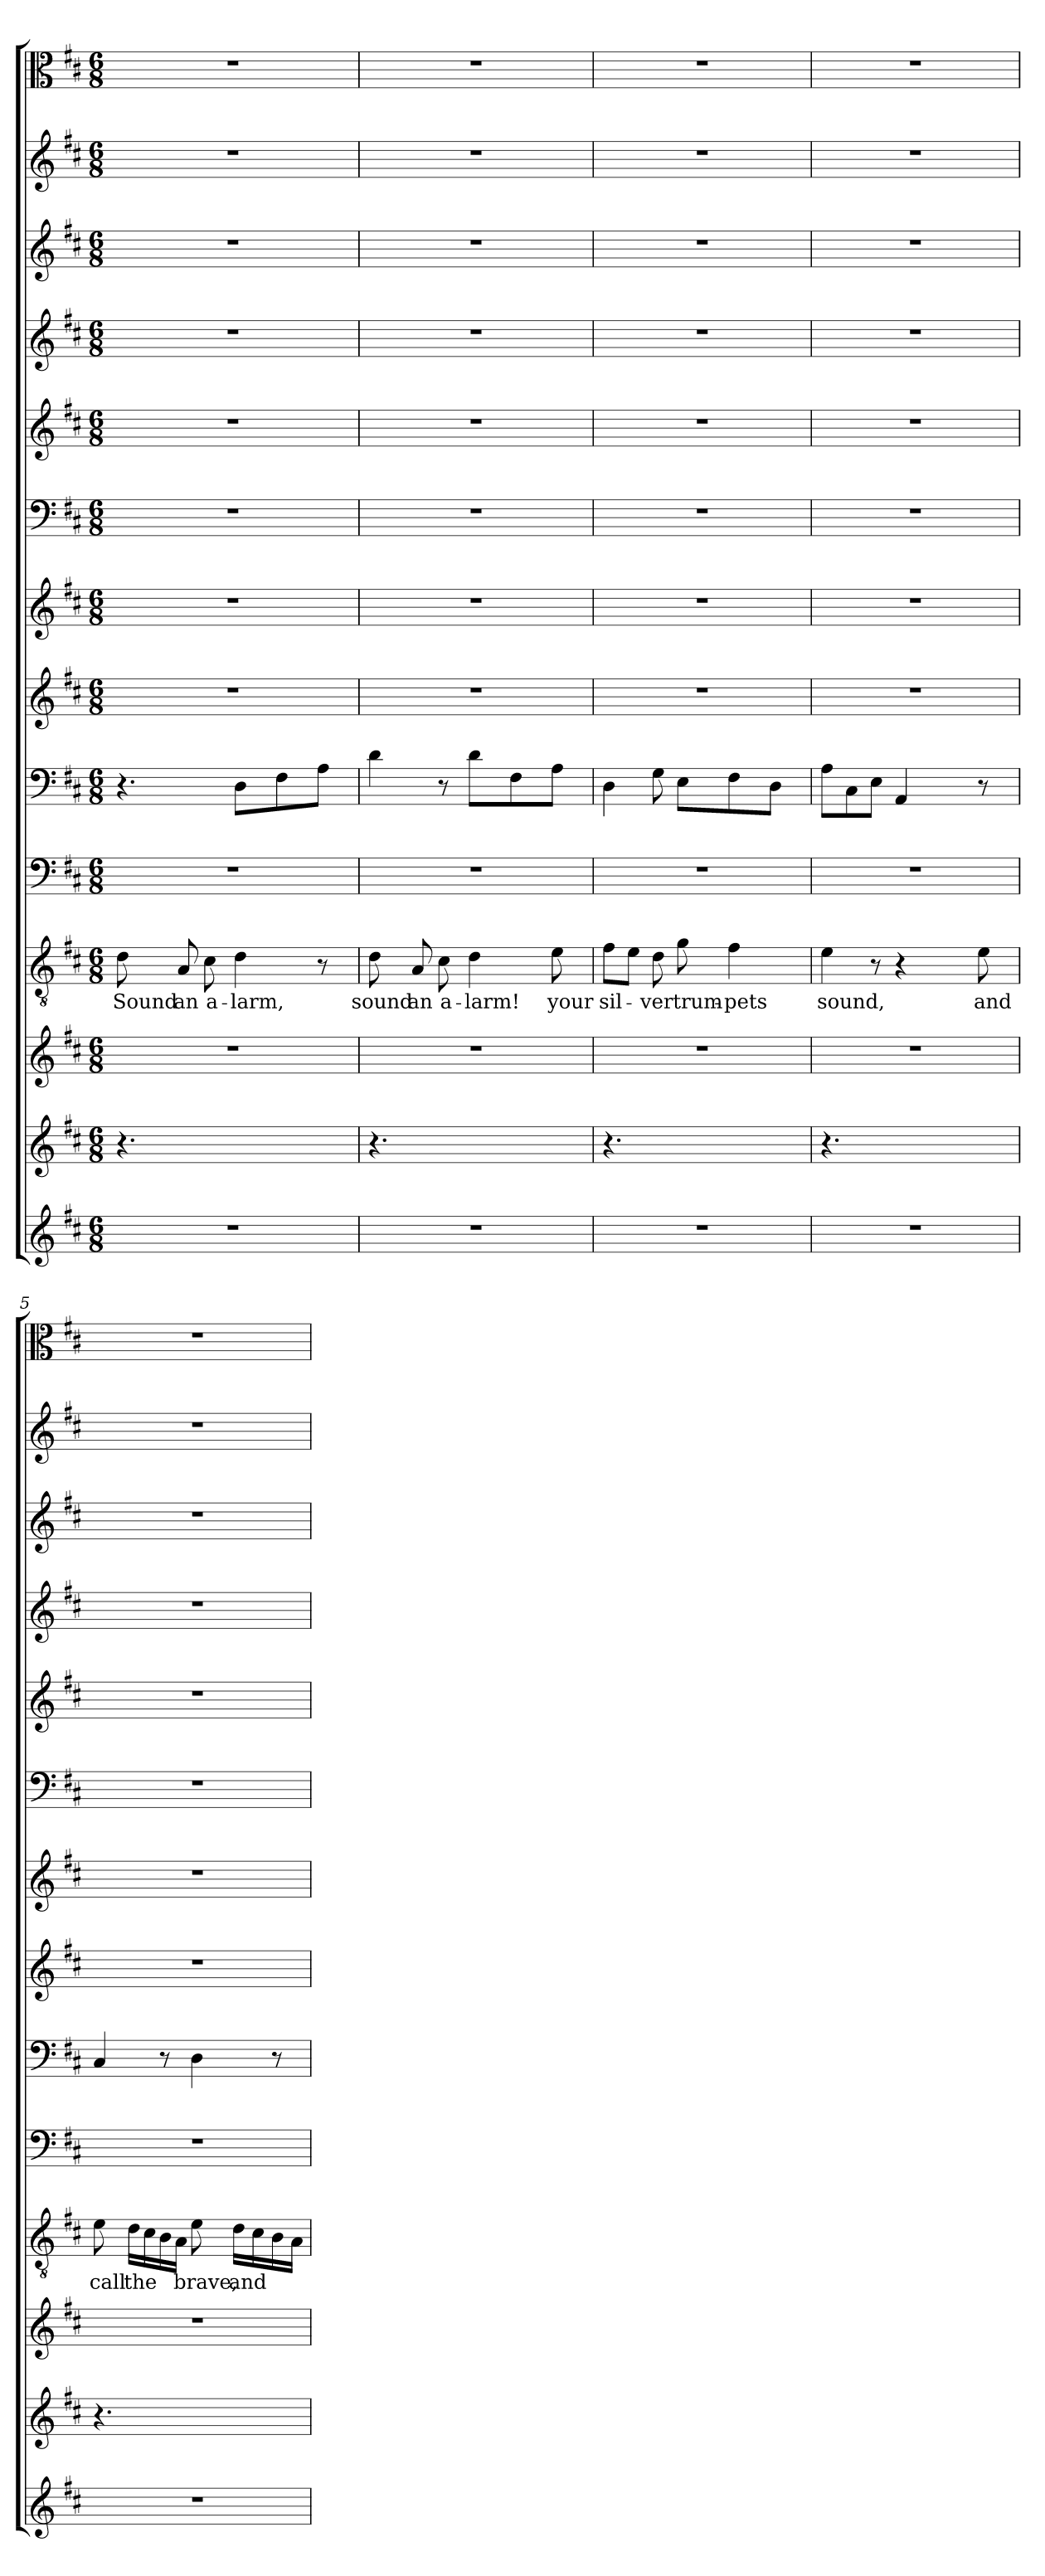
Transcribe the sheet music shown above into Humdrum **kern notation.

**kern	**kern	**kern	**kern	**text	**kern	**kern	**kern	**kern	**kern	**kern	**kern	**kern	**kern	**kern
*part14	*part13	*part12	*part11	*part11	*part10	*part9	*part8	*part7	*part6	*part5	*part4	*part3	*part2	*part1
*staff14	*staff13	*staff12	*staff11	*staff11	*staff10	*staff9	*staff8	*staff7	*staff6	*staff5	*staff4	*staff3	*staff2	*staff1
*clefG2	*clefG2	*clefG2	*clefGv2	*	*clefF4	*clefF4	*clefG2	*clefG2	*clefF4	*clefG2	*clefG2	*clefG2	*clefG2	*clefC3
*k[f#c#]	*k[f#c#]	*k[f#c#]	*k[f#c#]	*	*k[f#c#]	*k[f#c#]	*k[f#c#]	*k[f#c#]	*k[f#c#]	*k[f#c#]	*k[f#c#]	*k[f#c#]	*k[f#c#]	*k[f#c#]
*D:	*D:	*D:	*D:	*	*D:	*D:	*D:	*D:	*D:	*D:	*D:	*D:	*D:	*D:
*M6/8	*M6/8	*M6/8	*M6/8	*	*M6/8	*M6/8	*M6/8	*M6/8	*M6/8	*M6/8	*M6/8	*M6/8	*M6/8	*M6/8
=1	=1	=1	=1	=1	=1	=1	=1	=1	=1	=1	=1	=1	=1	=1
2.r	4.r	2.r	8d\	Sound	2.r	4.r	2.r	2.r	2.r	2.r	2.r	2.r	2.r	2.r
.	.	.	8A/	an	.	.	.	.	.	.	.	.	.	.
.	.	.	8c#\	a-	.	.	.	.	.	.	.	.	.	.
.	32ryy	.	4d\	-larm,	.	8D\L	.	.	.	.	.	.	.	.
.	32ryy	.	.	.	.	.	.	.	.	.	.	.	.	.
.	32ryy	.	.	.	.	.	.	.	.	.	.	.	.	.
.	32ryy	.	.	.	.	.	.	.	.	.	.	.	.	.
.	32ryy	.	.	.	.	8F#\	.	.	.	.	.	.	.	.
.	32ryy	.	.	.	.	.	.	.	.	.	.	.	.	.
.	32ryy	.	.	.	.	.	.	.	.	.	.	.	.	.
.	32ryy	.	.	.	.	.	.	.	.	.	.	.	.	.
.	32ryy	.	8r	.	.	8A\J	.	.	.	.	.	.	.	.
.	32ryy	.	.	.	.	.	.	.	.	.	.	.	.	.
.	32ryy	.	.	.	.	.	.	.	.	.	.	.	.	.
.	32ryy	.	.	.	.	.	.	.	.	.	.	.	.	.
=2	=2	=2	=2	=2	=2	=2	=2	=2	=2	=2	=2	=2	=2	=2
2.r	4.r	2.r	8d\	sound	2.r	4d\	2.r	2.r	2.r	2.r	2.r	2.r	2.r	2.r
.	.	.	8A/	an	.	.	.	.	.	.	.	.	.	.
.	.	.	8c#\	a-	.	8r	.	.	.	.	.	.	.	.
.	32ryy	.	4d\	-larm!	.	8d\L	.	.	.	.	.	.	.	.
.	32ryy	.	.	.	.	.	.	.	.	.	.	.	.	.
.	32ryy	.	.	.	.	.	.	.	.	.	.	.	.	.
.	32ryy	.	.	.	.	.	.	.	.	.	.	.	.	.
.	32ryy	.	.	.	.	8F#\	.	.	.	.	.	.	.	.
.	32ryy	.	.	.	.	.	.	.	.	.	.	.	.	.
.	32ryy	.	.	.	.	.	.	.	.	.	.	.	.	.
.	32ryy	.	.	.	.	.	.	.	.	.	.	.	.	.
.	32ryy	.	8e\	your	.	8A\J	.	.	.	.	.	.	.	.
.	32ryy	.	.	.	.	.	.	.	.	.	.	.	.	.
.	32ryy	.	.	.	.	.	.	.	.	.	.	.	.	.
.	32ryy	.	.	.	.	.	.	.	.	.	.	.	.	.
=3	=3	=3	=3	=3	=3	=3	=3	=3	=3	=3	=3	=3	=3	=3
2.r	4.r	2.r	8f#\L	sil-	2.r	4D\	2.r	2.r	2.r	2.r	2.r	2.r	2.r	2.r
.	.	.	8e\J	.	.	.	.	.	.	.	.	.	.	.
.	.	.	8d\	-ver	.	8G\	.	.	.	.	.	.	.	.
.	32ryy	.	8g\	trum-	.	8E\L	.	.	.	.	.	.	.	.
.	32ryy	.	.	.	.	.	.	.	.	.	.	.	.	.
.	32ryy	.	.	.	.	.	.	.	.	.	.	.	.	.
.	32ryy	.	.	.	.	.	.	.	.	.	.	.	.	.
.	32ryy	.	4f#\	-pets	.	8F#\	.	.	.	.	.	.	.	.
.	32ryy	.	.	.	.	.	.	.	.	.	.	.	.	.
.	32ryy	.	.	.	.	.	.	.	.	.	.	.	.	.
.	32ryy	.	.	.	.	.	.	.	.	.	.	.	.	.
.	32ryy	.	.	.	.	8D\J	.	.	.	.	.	.	.	.
.	32ryy	.	.	.	.	.	.	.	.	.	.	.	.	.
.	32ryy	.	.	.	.	.	.	.	.	.	.	.	.	.
.	32ryy	.	.	.	.	.	.	.	.	.	.	.	.	.
=4	=4	=4	=4	=4	=4	=4	=4	=4	=4	=4	=4	=4	=4	=4
2.r	4.r	2.r	4e\	sound,	2.r	8A\L	2.r	2.r	2.r	2.r	2.r	2.r	2.r	2.r
.	.	.	.	.	.	8C#\	.	.	.	.	.	.	.	.
.	.	.	8r	.	.	8E\J	.	.	.	.	.	.	.	.
.	32ryy	.	4r	.	.	4AA/	.	.	.	.	.	.	.	.
.	32ryy	.	.	.	.	.	.	.	.	.	.	.	.	.
.	32ryy	.	.	.	.	.	.	.	.	.	.	.	.	.
.	32ryy	.	.	.	.	.	.	.	.	.	.	.	.	.
.	32ryy	.	.	.	.	.	.	.	.	.	.	.	.	.
.	32ryy	.	.	.	.	.	.	.	.	.	.	.	.	.
.	32ryy	.	.	.	.	.	.	.	.	.	.	.	.	.
.	32ryy	.	.	.	.	.	.	.	.	.	.	.	.	.
.	32ryy	.	8e\	and	.	8r	.	.	.	.	.	.	.	.
.	32ryy	.	.	.	.	.	.	.	.	.	.	.	.	.
.	32ryy	.	.	.	.	.	.	.	.	.	.	.	.	.
.	32ryy	.	.	.	.	.	.	.	.	.	.	.	.	.
=5	=5	=5	=5	=5	=5	=5	=5	=5	=5	=5	=5	=5	=5	=5
2.r	4.r	2.r	8e\	call	2.r	4C#/	2.r	2.r	2.r	2.r	2.r	2.r	2.r	2.r
.	.	.	16d\LL	the	.	.	.	.	.	.	.	.	.	.
.	.	.	16c#\	.	.	.	.	.	.	.	.	.	.	.
.	.	.	16B\	.	.	8r	.	.	.	.	.	.	.	.
.	.	.	16A\JJ	.	.	.	.	.	.	.	.	.	.	.
.	32ryy	.	8e\	brave,	.	4D\	.	.	.	.	.	.	.	.
.	32ryy	.	.	.	.	.	.	.	.	.	.	.	.	.
.	32ryy	.	.	.	.	.	.	.	.	.	.	.	.	.
.	32ryy	.	.	.	.	.	.	.	.	.	.	.	.	.
.	32ryy	.	16d\LL	and	.	.	.	.	.	.	.	.	.	.
.	32ryy	.	.	.	.	.	.	.	.	.	.	.	.	.
.	32ryy	.	16c#\	.	.	.	.	.	.	.	.	.	.	.
.	32ryy	.	.	.	.	.	.	.	.	.	.	.	.	.
.	32ryy	.	16B\	.	.	8r	.	.	.	.	.	.	.	.
.	32ryy	.	.	.	.	.	.	.	.	.	.	.	.	.
.	32ryy	.	16A\JJ	.	.	.	.	.	.	.	.	.	.	.
.	32ryy	.	.	.	.	.	.	.	.	.	.	.	.	.
=	=	=	=	=	=	=	=	=	=	=	=	=	=	=
*-	*-	*-	*-	*-	*-	*-	*-	*-	*-	*-	*-	*-	*-	*-
